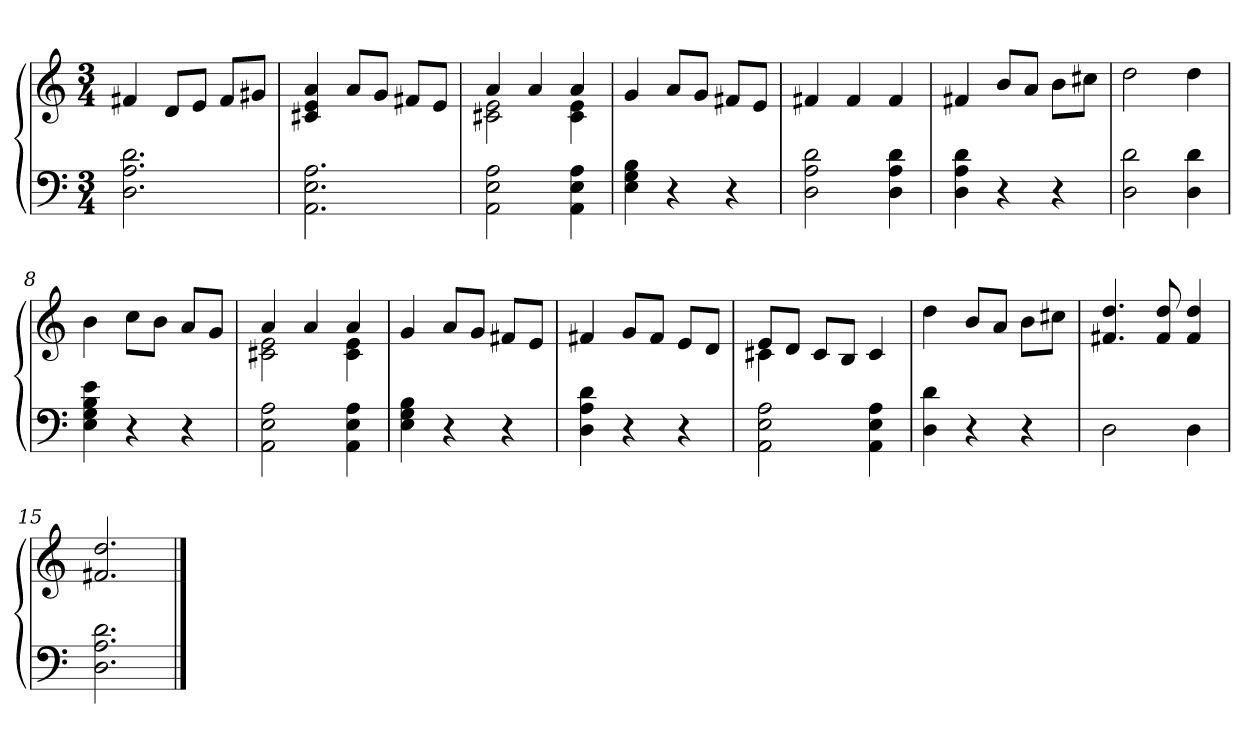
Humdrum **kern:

**kern	**kern
*part1	*part1
*staff2	*staff1
*clefF4	*clefG2
*k[]	*k[]
*M3/4	*M3/4
=1	=1
2.D\ 2.A\ 2.d\	4f#X/
.	8d/L
.	8e/J
.	8f#/L
.	8g#X/J
=2	=2
2.AA\ 2.E\ 2.A\	4c#X/ 4e/ 4a/
.	8a/L
.	8g/J
.	8f#X/L
.	8e/J
=3	=3
*	*^
2AA\ 2E\ 2A\	4a/	2c#X\ 2e\
.	4a/	.
4AA\ 4E\ 4A\	4a/	4c#\ 4e\
*	*v	*v
=4	=4
4E\ 4G\ 4B\	4g/
4r	8a/L
.	8g/J
4r	8f#X/L
.	8e/J
!!LO:LB:g=z
=5	=5
2D\ 2A\ 2d\	4f#X/
.	4f#/
4D\ 4A\ 4d\	4f#/
=6	=6
4D\ 4A\ 4d\	4f#X/
4r	8b/L
.	8a/J
4r	8b\L
.	8cc#X\J
=7	=7
2D\ 2d\	2dd\
4D\ 4d\	4dd\
=8	=8
4E\ 4G\ 4B\ 4e\	4b\
4r	8cc\L
.	8b\J
4r	8a/L
.	8g/J
=9	=9
*	*^
2AA\ 2E\ 2A\	4a/	2c#X\ 2e\
.	4a/	.
4AA\ 4E\ 4A\	4a/	4c#\ 4e\
*	*v	*v
=10	=10
4E\ 4G\ 4B\	4g/
4r	8a/L
.	8g/J
4r	8f#X/L
.	8e/J
!!LO:LB:g=z
=11	=11
4D\ 4A\ 4d\	4f#X/
4r	8g/L
.	8f#/J
4r	8e/L
.	8d/J
=12	=12
*	*^
2AA\ 2E\ 2A\	8e/L	4c#X\
.	8d/J	.
.	8c#/L	2ryy
.	8B/J	.
4AA\ 4E\ 4A\	4c#/	.
*	*v	*v
=13	=13
4D\ 4d\	4dd\
4r	8b/L
.	8a/J
4r	8b\L
.	8cc#X\J
=14	=14
2D\	4.f#X/ 4.dd/
.	8f#/ 8dd/
4D\	4f#/ 4dd/
=15	=15
2.D\ 2.A\ 2.d\	2.f#X/ 2.dd/
==	==
*-	*-
